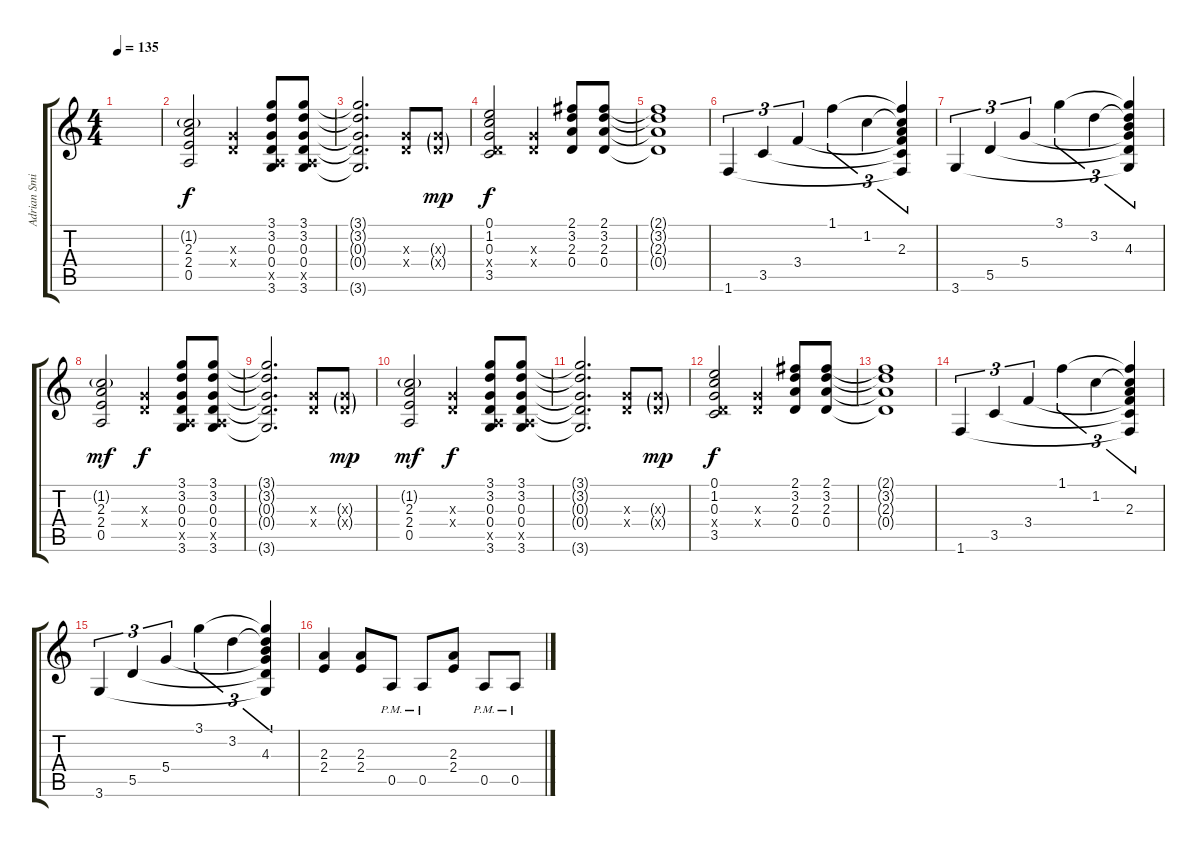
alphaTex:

\track ("Adrian Smith" "Adrian Smi") {instrument distortionguitar}
\staff {score tabs}
\tuning (E4 B3 G3 D3 A2 E2) {hide}
\ts (4 4)
\tempo 135
\clef g2
\ks c
|
(1.2{g} 2.3 2.4 0.5).2 (0.3{x} 0.4{x}).4{dy f} (3.1 3.2 0.3 0.4 0.5{x} 3.6).8 (3.1 3.2 0.3 0.4 0.5{x} 3.6).8 |
(3.1{t} 3.2{t} 0.3{t} 0.4{t} 3.6{t}).2{d} (0.3{x} 0.4{x}).8 (0.3{g x} 0.4{g x}).8{dy mp} |
(0.1 1.2 0.3 0.4{x} 3.5).2{dy f} (0.3{x} 0.4{x}).4 (2.1 3.2 2.3 0.4).8 (2.1 3.2 2.3 0.4).8 |
(2.1{t} 3.2{t} 2.3{t} 0.4{t}).1 |
1.6.4{tu (3 2)} 3.5.4{tu (3 2)} 3.4.4{tu (3 2)} 1.1.4{tu (3 2)} 1.2.4{tu (3 2)} (1.1{t} 1.2{t} 2.3 3.4{t} 3.5{t} 1.6{t}).4{tu (3 2)} |
3.6.4{tu (3 2)} 5.5.4{tu (3 2)} 5.4.4{tu (3 2)} 3.1.4{tu (3 2)} 3.2.4{tu (3 2)} (3.1{t} 3.2{t} 4.3 5.4{t} 5.5{t} 3.6{t}).4{tu (3 2)} |
(1.2{g} 2.3 2.4 0.5).2{dy mf} (0.3{x} 0.4{x}).4{dy f} (3.1 3.2 0.3 0.4 0.5{x} 3.6).8 (3.1 3.2 0.3 0.4 0.5{x} 3.6).8 |
(3.1{t} 3.2{t} 0.3{t} 0.4{t} 3.6{t}).2{d} (0.3{x} 0.4{x}).8 (0.3{g x} 0.4{g x}).8{dy mp} |
(1.2{g} 2.3 2.4 0.5).2{dy mf} (0.3{x} 0.4{x}).4{dy f} (3.1 3.2 0.3 0.4 0.5{x} 3.6).8 (3.1 3.2 0.3 0.4 0.5{x} 3.6).8 |
(3.1{t} 3.2{t} 0.3{t} 0.4{t} 3.6{t}).2{d} (0.3{x} 0.4{x}).8 (0.3{g x} 0.4{g x}).8{dy mp} |
(0.1 1.2 0.3 0.4{x} 3.5).2{dy f} (0.3{x} 0.4{x}).4 (2.1 3.2 2.3 0.4).8 (2.1 3.2 2.3 0.4).8 |
(2.1{t} 3.2{t} 2.3{t} 0.4{t}).1 |
1.6.4{tu (3 2)} 3.5.4{tu (3 2)} 3.4.4{tu (3 2)} 1.1.4{tu (3 2)} 1.2.4{tu (3 2)} (1.1{t} 1.2{t} 2.3 3.4{t} 3.5{t} 1.6{t}).4{tu (3 2)} |
3.6.4{tu (3 2)} 5.5.4{tu (3 2)} 5.4.4{tu (3 2)} 3.1.4{tu (3 2)} 3.2.4{tu (3 2)} (3.1{t} 3.2{t} 4.3 5.4{t} 5.5{t} 3.6{t}).4{tu (3 2)} |
(2.3 2.4).4 (2.3 2.4).8 0.5{pm}.8 0.5{pm}.8 (2.3 2.4).8 0.5{pm}.8 0.5{pm}.8
